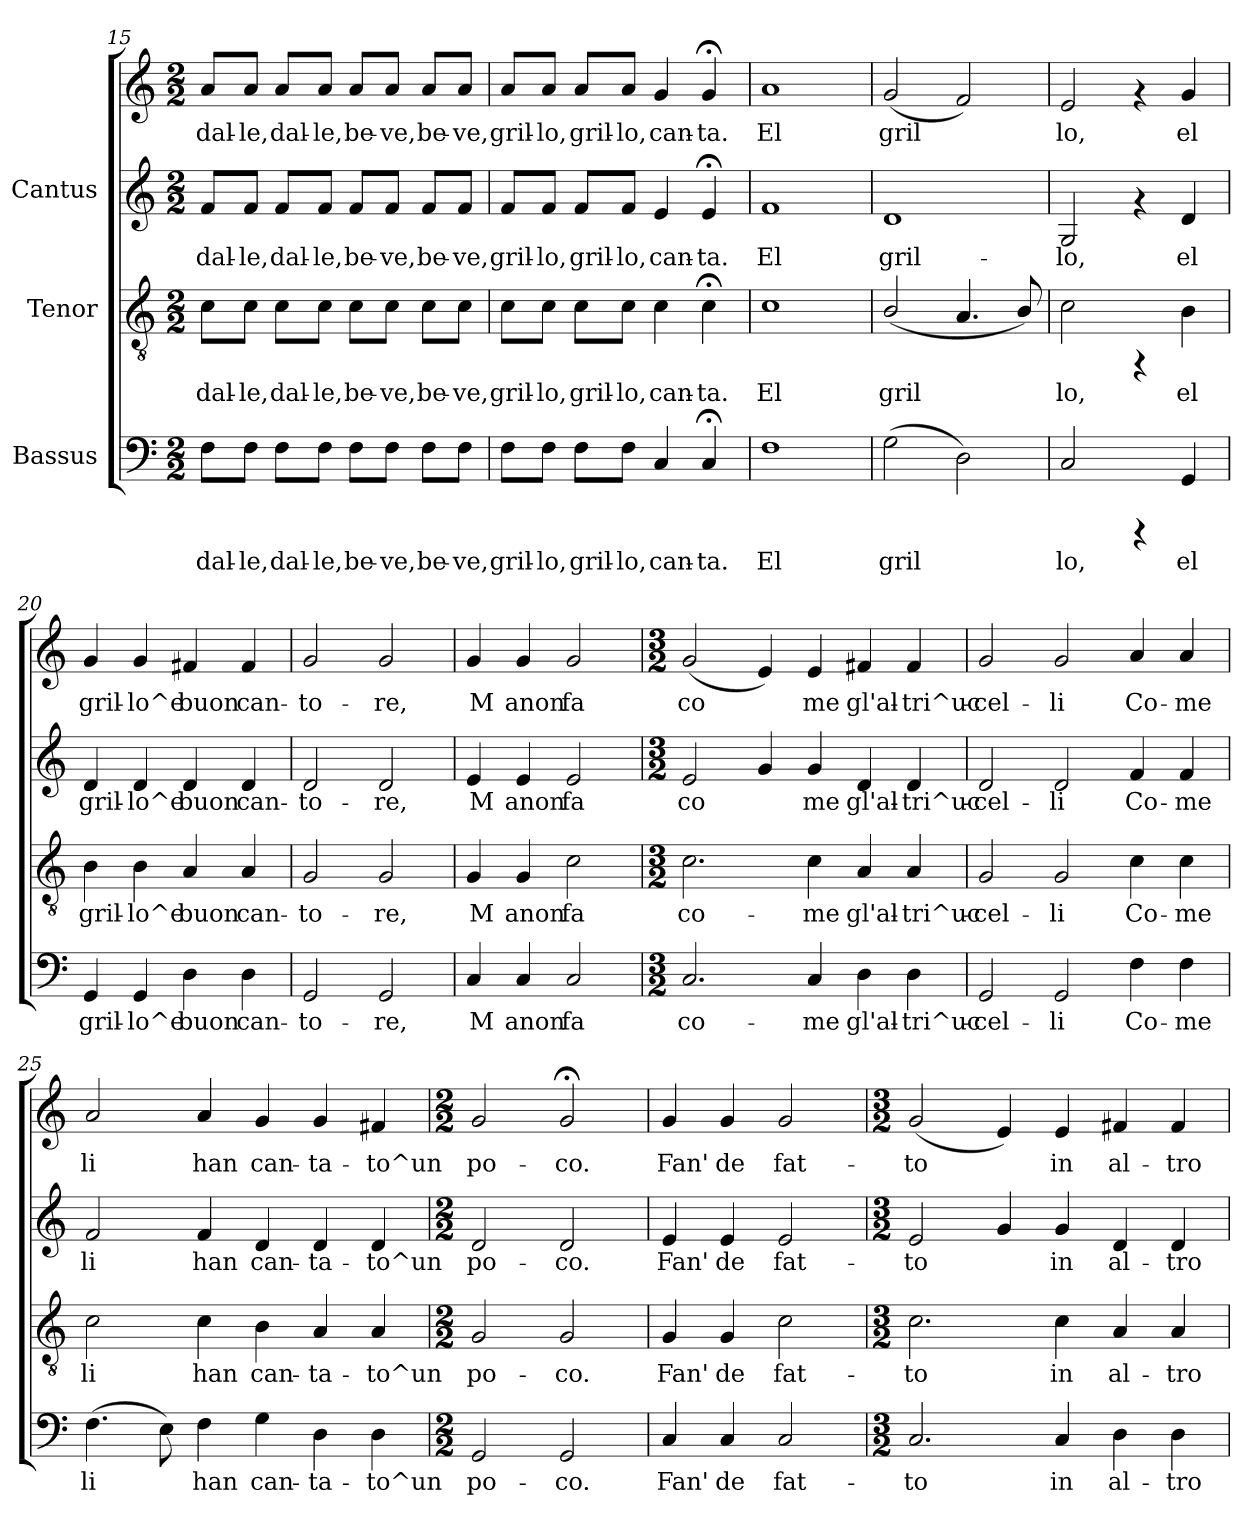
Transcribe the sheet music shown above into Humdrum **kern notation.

**kern	**text	**kern	**text	**kern	**text	**kern	**text
*part3	*part3	*part2	*part2	*part1	*part1	*part1	*part1
*staff4	*staff4	*staff3	*staff3	*staff2	*staff2	*staff1	*staff1
*I"Bassus	*	*I"Tenor	*	*I"Cantus	*	*	*
*clefF4	*	*clefGv2	*	*clefG2	*	*clefG2	*
*M2/2	*	*M2/2	*	*M2/2	*	*M2/2	*
=15	=15	=15	=15	=15	=15	=15	=15
!	!LO:LY:b:cj	!	!LO:LY:b:cj	!	!LO:LY:b:cj	!	!LO:LY:b:cj
8F\L	dal-	8c\L	dal-	8f/L	dal-	8a/L	dal-
!	!LO:LY:b:cj	!	!LO:LY:b:cj	!	!LO:LY:b:cj	!	!LO:LY:b:cj
8F\J	-le,	8c\J	-le,	8f/J	-le,	8a/J	-le,
!	!LO:LY:b:cj	!	!LO:LY:b:cj	!	!LO:LY:b:cj	!	!LO:LY:b:cj
8F\L	dal-	8c\L	dal-	8f/L	dal-	8a/L	dal-
!	!LO:LY:b:cj	!	!LO:LY:b:cj	!	!LO:LY:b:cj	!	!LO:LY:b:cj
8F\J	-le,	8c\J	-le,	8f/J	-le,	8a/J	-le,
!	!LO:LY:b:cj	!	!LO:LY:b:cj	!	!LO:LY:b:cj	!	!LO:LY:b:cj
8F\L	be-	8c\L	be-	8f/L	be-	8a/L	be-
!	!LO:LY:b:cj	!	!LO:LY:b:cj	!	!LO:LY:b:cj	!	!LO:LY:b:cj
8F\J	-ve,	8c\J	-ve,	8f/J	-ve,	8a/J	-ve,
!	!LO:LY:b:cj	!	!LO:LY:b:cj	!	!LO:LY:b:cj	!	!LO:LY:b:cj
8F\L	be-	8c\L	be-	8f/L	be-	8a/L	be-
!	!LO:LY:b:cj	!	!LO:LY:b:cj	!	!LO:LY:b:cj	!	!LO:LY:b:cj
8F\J	-ve,	8c\J	-ve,	8f/J	-ve,	8a/J	-ve,
!!LO:PB:g=z
=16	=16	=16	=16	=16	=16	=16	=16
!	!LO:LY:b:cj	!	!LO:LY:b:cj	!	!LO:LY:b:cj	!	!LO:LY:b:cj
8F\L	gril-	8c\L	gril-	8f/L	gril-	8a/L	gril-
!	!LO:LY:b:cj	!	!LO:LY:b:cj	!	!LO:LY:b:cj	!	!LO:LY:b:cj
8F\J	-lo,	8c\J	-lo,	8f/J	-lo,	8a/J	-lo,
!	!LO:LY:b:cj	!	!LO:LY:b:cj	!	!LO:LY:b:cj	!	!LO:LY:b:cj
8F\L	gril-	8c\L	gril-	8f/L	gril-	8a/L	gril-
!	!LO:LY:b:cj	!	!LO:LY:b:cj	!	!LO:LY:b:cj	!	!LO:LY:b:cj
8F\J	-lo,	8c\J	-lo,	8f/J	-lo,	8a/J	-lo,
!	!LO:LY:b:cj	!	!LO:LY:b:cj	!	!LO:LY:b:cj	!	!LO:LY:b:cj
4C/	can-	4c\	can-	4e/	can-	4g/	can-
!	!LO:LY:b:cj	!	!LO:LY:b:cj	!	!LO:LY:b:cj	!	!LO:LY:b:cj
4C;</	-ta.	4c;<\	-ta.	4e;</	-ta.	4g;</	-ta.
=17	=17	=17	=17	=17	=17	=17	=17
!	!LO:LY:b:cj	!	!LO:LY:b:cj	!	!LO:LY:b:cj	!	!LO:LY:b:cj
1F	El	1c	El	1f	El	1a	El
=18	=18	=18	=18	=18	=18	=18	=18
!	!LO:LY:b:cj	!	!LO:LY:b:cj	!	!LO:LY:b:cj	!	!LO:LY:b:cj
(>2G\	gril-	(<2B/	gril-	1d	-gril-	(<2g/	gril-
!	!LO:LY:b:cj	!	!LO:LY:b:cj	!	!	!	!LO:LY:b:cj
2D\)	--	4.A/	--	.	.	2f/)	--
!	!	!	!LO:LY:b:cj	!	!	!	!
.	.	8B/)	--	.	.	.	.
=19	=19	=19	=19	=19	=19	=19	=19
!	!LO:LY:b:cj	!	!LO:LY:b:cj	!	!LO:LY:b:cj	!	!LO:LY:b:cj
2C/	-lo,	2c\	-lo,	2G/	lo,	2e/	-lo,
4rCCC	.	4rFF	.	4rf	.	4rf	.
!	!LO:LY:b:cj	!	!LO:LY:b:cj	!	!LO:LY:b:cj	!	!LO:LY:b:cj
4GG/	el	4B\	el	4d/	el	4g/	el
=20	=20	=20	=20	=20	=20	=20	=20
!	!LO:LY:b:cj	!	!LO:LY:b:cj	!	!LO:LY:b:cj	!	!LO:LY:b:cj
4GG/	gril-	4B\	gril-	4d/	-gril-	4g/	gril-
!	!LO:LY:b:cj	!	!LO:LY:b:cj	!	!LO:LY:b:cj	!	!LO:LY:b:cj
4GG/	-lo^e	4B\	-lo^e	4d/	-lo^e	4g/	-lo^e
!	!LO:LY:b:cj	!	!LO:LY:b:cj	!	!LO:LY:b:cj	!	!LO:LY:b:cj
4D\	buon	4A/	buon	4d/	buon	4f#X/	buon
!	!LO:LY:b:cj	!	!LO:LY:b:cj	!	!LO:LY:b:cj	!	!LO:LY:b:cj
4D\	can-	4A/	can-	4d/	can-	4f#/	can-
=21	=21	=21	=21	=21	=21	=21	=21
!	!LO:LY:b:cj	!	!LO:LY:b:cj	!	!LO:LY:b:cj	!	!LO:LY:b:cj
2GG/	-to-	2G/	-to-	2d/	to-	2g/	-to-
!	!LO:LY:b:cj	!	!LO:LY:b:cj	!	!LO:LY:b:cj	!	!LO:LY:b:cj
2GG/	-re,	2G/	-re,	2d/	-re,	2g/	-re,
!!LO:LB:g=z
=22	=22	=22	=22	=22	=22	=22	=22
!	!LO:LY:b:cj	!	!LO:LY:b:cj	!	!LO:LY:b:cj	!	!LO:LY:b:cj
4C/	M	4G/	M	4e/	M	4g/	M
!	!LO:LY:b:cj	!	!LO:LY:b:cj	!	!LO:LY:b:cj	!	!LO:LY:b:cj
4C/	anon	4G/	anon	4e/	anon	4g/	anon
!	!LO:LY:b:cj	!	!LO:LY:b:cj	!	!LO:LY:b:cj	!	!LO:LY:b:cj
2C/	fa	2c\	fa	2e/	fa	2g/	fa
=23	=23	=23	=23	=23	=23	=23	=23
*M3/2	*	*M3/2	*	*M3/2	*	*M3/2	*
!	!LO:LY:b:cj	!	!LO:LY:b:cj	!	!LO:LY:b:cj	!	!LO:LY:b:cj
2.C/	co-	2.c\	co-	2e/	-co-	(<2g/	co-
!	!	!	!	!	!LO:LY:b:cj	!	!LO:LY:b:cj
.	.	.	.	4g/	-	4e/)	-
!	!LO:LY:b:cj	!	!LO:LY:b:cj	!	!LO:LY:b:cj	!	!LO:LY:b:cj
4C/	-me	4c\	-me	4g/	me	4e/	me
!	!LO:LY:b:cj	!	!LO:LY:b:cj	!	!LO:LY:b:cj	!	!LO:LY:b:cj
4D\	gl'al-	4A/	gl'al-	4d/	gl'al-	4f#X/	gl'al-
!	!LO:LY:b:cj	!	!LO:LY:b:cj	!	!LO:LY:b:cj	!	!LO:LY:b:cj
4D\	-tri^uc-	4A/	-tri^uc-	4d/	-tri^uc-	4f#/	-tri^uc-
=24	=24	=24	=24	=24	=24	=24	=24
!	!LO:LY:b:cj	!	!LO:LY:b:cj	!	!LO:LY:b:cj	!	!LO:LY:b:cj
2GG/	-cel-	2G/	-cel-	2d/	cel-	2g/	-cel-
!	!LO:LY:b:cj	!	!LO:LY:b:cj	!	!LO:LY:b:cj	!	!LO:LY:b:cj
2GG/	-li	2G/	-li	2d/	-li	2g/	-li
!	!LO:LY:b:cj	!	!LO:LY:b:cj	!	!LO:LY:b:cj	!	!LO:LY:b:cj
4F\	Co-	4c\	Co-	4f/	Co-	4a/	Co-
!	!LO:LY:b:cj	!	!LO:LY:b:cj	!	!LO:LY:b:cj	!	!LO:LY:b:cj
4F\	-me	4c\	-me	4f/	-me	4a/	-me
=25	=25	=25	=25	=25	=25	=25	=25
!	!LO:LY:b:cj	!	!LO:LY:b:cj	!	!LO:LY:b:cj	!	!LO:LY:b:cj
(>4.F\	li	2c\	li	2f/	li	2a/	li
!	!LO:LY:b:cj	!	!	!	!	!	!
8E\)	.	.	.	.	.	.	.
!	!LO:LY:b:cj	!	!LO:LY:b:cj	!	!LO:LY:b:cj	!	!LO:LY:b:cj
4F\	han	4c\	han	4f/	han	4a/	han
!	!LO:LY:b:cj	!	!LO:LY:b:cj	!	!LO:LY:b:cj	!	!LO:LY:b:cj
4G\	can-	4B\	can-	4d/	can-	4g/	can-
!	!LO:LY:b:cj	!	!LO:LY:b:cj	!	!LO:LY:b:cj	!	!LO:LY:b:cj
4D\	-ta-	4A/	-ta-	4d/	-ta-	4g/	-ta-
!	!LO:LY:b:cj	!	!LO:LY:b:cj	!	!LO:LY:b:cj	!	!LO:LY:b:cj
4D\	-to^un	4A/	-to^un	4d/	-to^un	4f#X/	-to^un
!!LO:LB:g=z
=26	=26	=26	=26	=26	=26	=26	=26
*M2/2	*	*M2/2	*	*M2/2	*	*M2/2	*
!	!LO:LY:b:cj	!	!LO:LY:b:cj	!	!LO:LY:b:cj	!	!LO:LY:b:cj
2GG/	po-	2G/	po-	2d/	po-	2g/	po-
!	!LO:LY:b:cj	!	!LO:LY:b:cj	!	!LO:LY:b:cj	!	!LO:LY:b:cj
2GG/	-co.	2G/	-co.	2d/	-co.	2g;</	-co.
=27	=27	=27	=27	=27	=27	=27	=27
!	!LO:LY:b:cj	!	!LO:LY:b:cj	!	!LO:LY:b:cj	!	!LO:LY:b:cj
4C/	Fan'	4G/	Fan'	4e/	-Fan'	4g/	Fan'
!	!LO:LY:b:cj	!	!LO:LY:b:cj	!	!LO:LY:b:cj	!	!LO:LY:b:cj
4C/	de	4G/	de	4e/	de	4g/	de
!	!LO:LY:b:cj	!	!LO:LY:b:cj	!	!LO:LY:b:cj	!	!LO:LY:b:cj
2C/	fat-	2c\	fat-	2e/	fat-	2g/	fat-
=28	=28	=28	=28	=28	=28	=28	=28
*M3/2	*	*M3/2	*	*M3/2	*	*M3/2	*
!	!LO:LY:b:cj	!	!LO:LY:b:cj	!	!LO:LY:b:cj	!	!LO:LY:b:cj
2.C/	-to	2.c\	-to	2e/	to	(<2g/	-to
!	!	!	!	!	!LO:LY:b:cj	!	!LO:LY:b:cj
.	.	.	.	4g/	.	4e/)	.
!	!LO:LY:b:cj	!	!LO:LY:b:cj	!	!LO:LY:b:cj	!	!LO:LY:b:cj
4C/	in	4c\	in	4g/	in	4e/	in
!	!LO:LY:b:cj	!	!LO:LY:b:cj	!	!LO:LY:b:cj	!	!LO:LY:b:cj
4D\	al-	4A/	al-	4d/	al-	4f#X/	al-
!	!LO:LY:b:cj	!	!LO:LY:b:cj	!	!LO:LY:b:cj	!	!LO:LY:b:cj
4D\	-tro	4A/	-tro	4d/	-tro	4f#/	-tro
=	=	=	=	=	=	=	=
*-	*-	*-	*-	*-	*-	*-	*-
